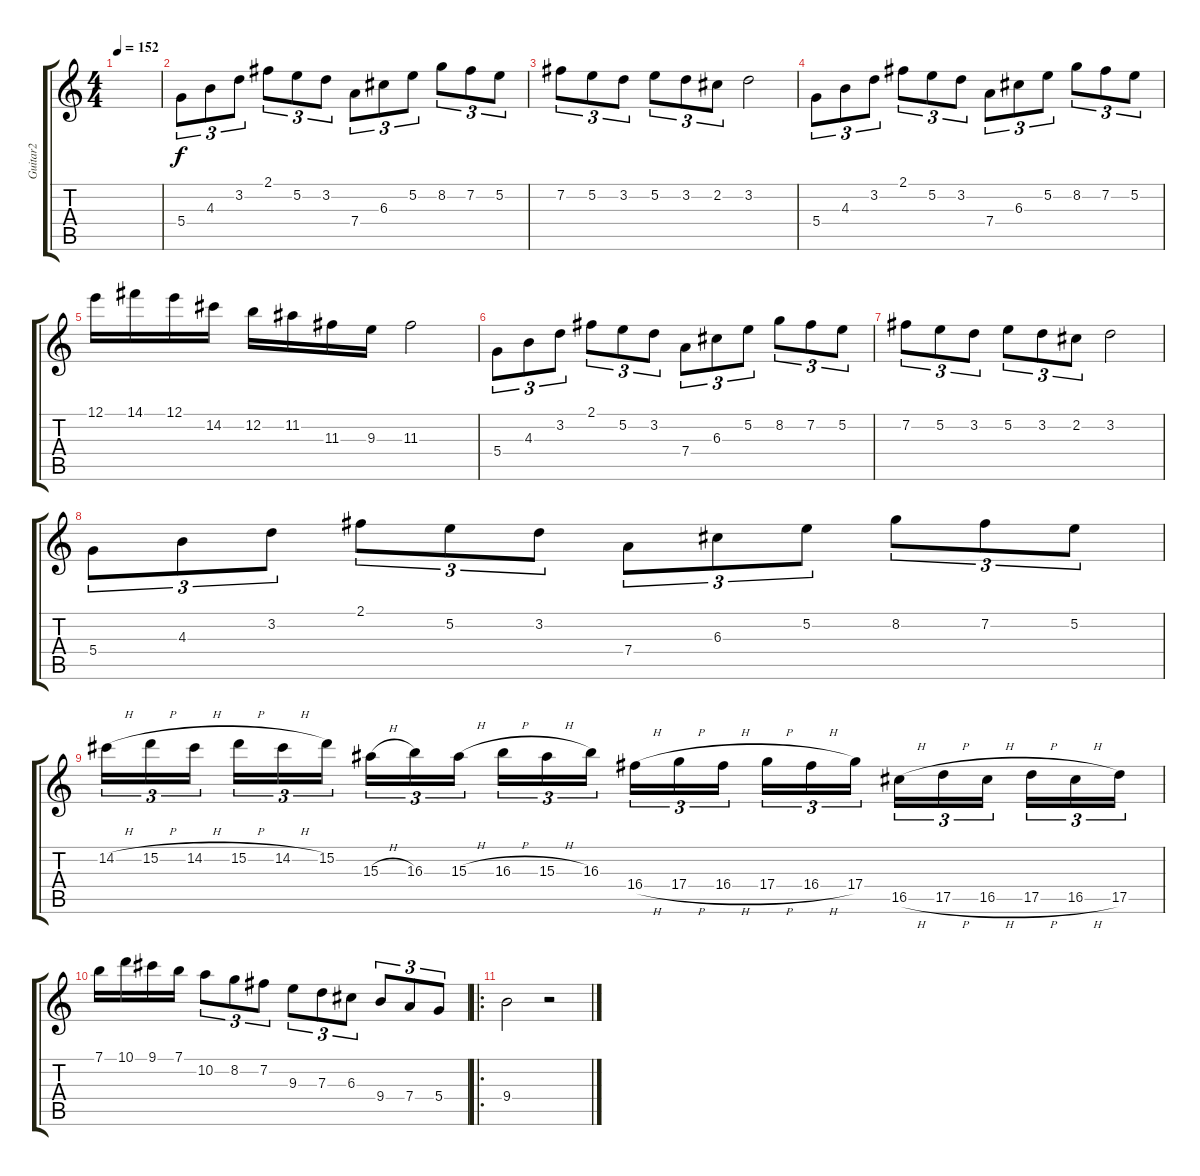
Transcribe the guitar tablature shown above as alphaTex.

\track ("Guitar2" "Guitar2") {instrument distortionguitar}
\staff {score tabs}
\tuning (E4 B3 G3 D3 A2 E2) {hide}
\ts (4 4)
\tempo 152
\clef g2
\ks c
|
5.4.8{tu (3 2)} 4.3.8{tu (3 2)} 3.2.8{tu (3 2)} 2.1.8{tu (3 2)} 5.2.8{tu (3 2)} 3.2.8{tu (3 2)} 7.4.8{tu (3 2)} 6.3.8{tu (3 2)} 5.2.8{tu (3 2)} 8.2.8{tu (3 2)} 7.2.8{tu (3 2)} 5.2.8{tu (3 2)} |
7.2.8{tu (3 2)} 5.2.8{tu (3 2)} 3.2.8{tu (3 2)} 5.2.8{tu (3 2)} 3.2.8{tu (3 2)} 2.2.8{tu (3 2)} 3.2.2 |
5.4.8{tu (3 2)} 4.3.8{tu (3 2)} 3.2.8{tu (3 2)} 2.1.8{tu (3 2)} 5.2.8{tu (3 2)} 3.2.8{tu (3 2)} 7.4.8{tu (3 2)} 6.3.8{tu (3 2)} 5.2.8{tu (3 2)} 8.2.8{tu (3 2)} 7.2.8{tu (3 2)} 5.2.8{tu (3 2)} |
12.1.16 14.1.16 12.1.16 14.2.16 12.2.16 11.2.16 11.3.16 9.3.16 11.3.2 |
5.4.8{tu (3 2)} 4.3.8{tu (3 2)} 3.2.8{tu (3 2)} 2.1.8{tu (3 2)} 5.2.8{tu (3 2)} 3.2.8{tu (3 2)} 7.4.8{tu (3 2)} 6.3.8{tu (3 2)} 5.2.8{tu (3 2)} 8.2.8{tu (3 2)} 7.2.8{tu (3 2)} 5.2.8{tu (3 2)} |
7.2.8{tu (3 2)} 5.2.8{tu (3 2)} 3.2.8{tu (3 2)} 5.2.8{tu (3 2)} 3.2.8{tu (3 2)} 2.2.8{tu (3 2)} 3.2.2 |
5.4.8{tu (3 2)} 4.3.8{tu (3 2)} 3.2.8{tu (3 2)} 2.1.8{tu (3 2)} 5.2.8{tu (3 2)} 3.2.8{tu (3 2)} 7.4.8{tu (3 2)} 6.3.8{tu (3 2)} 5.2.8{tu (3 2)} 8.2.8{tu (3 2)} 7.2.8{tu (3 2)} 5.2.8{tu (3 2)} |
14.2{h}.16{tu (3 2)} 15.2{h}.16{tu (3 2)} 14.2{h}.16{tu (3 2)} 15.2{h}.16{tu (3 2)} 14.2{h}.16{tu (3 2)} 15.2.16{tu (3 2)} 15.3{h}.16{tu (3 2)} 16.3.16{tu (3 2)} 15.3{h}.16{tu (3 2)} 16.3{h}.16{tu (3 2)} 15.3{h}.16{tu (3 2)} 16.3.16{tu (3 2)} 16.4{h}.16{tu (3 2)} 17.4{h}.16{tu (3 2)} 16.4{h}.16{tu (3 2)} 17.4{h}.16{tu (3 2)} 16.4{h}.16{tu (3 2)} 17.4.16{tu (3 2)} 16.5{h}.16{tu (3 2)} 17.5{h}.16{tu (3 2)} 16.5{h}.16{tu (3 2)} 17.5{h}.16{tu (3 2)} 16.5{h}.16{tu (3 2)} 17.5.16{tu (3 2)} |
7.1.16 10.1.16 9.1.16 7.1.16 10.2.8{tu (3 2)} 8.2.8{tu (3 2)} 7.2.8{tu (3 2)} 9.3.8{tu (3 2)} 7.3.8{tu (3 2)} 6.3.8{tu (3 2)} 9.4.8{tu (3 2)} 7.4.8{tu (3 2)} 5.4.8{tu (3 2)} |
\ro
9.4.2{volume 8} r.2
